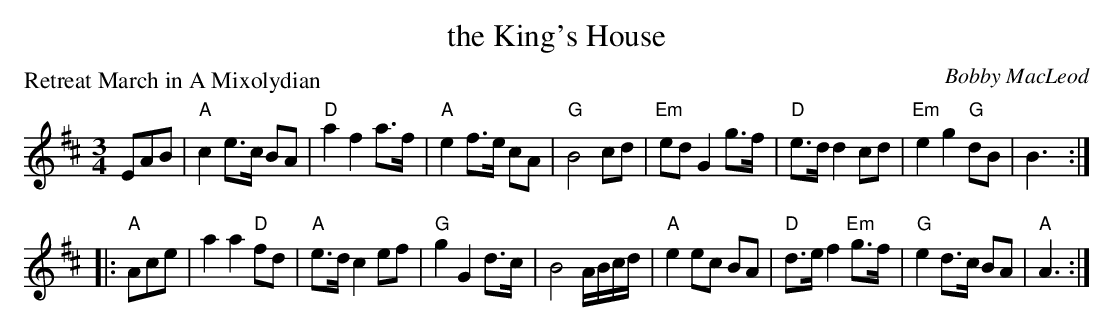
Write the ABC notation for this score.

X:1
T: the King's House
C: Bobby MacLeod
P: Retreat March in A Mixolydian
M: 3/4
L: 1/8
K: Amix
EAB |\
"A"c2 e>c BA | "D"a2 f2 a>f | "A"e2 f>e cA | "G"B4 cd |\
"Em"ed G2 g>f | "D"e>d d2 cd | "Em"e2 g2 "G"dB | B3 :|
|: "A"Ace |\
a2 a2 "D"fd | "A"e>d c2 ef | "G"g2 G2 d>c | B4 A/B/c/d/ |\
"A"e2 ec BA | "D"d>e f2 "Em"g>f | "G"e2 d>c BA | "A"A3 :|
